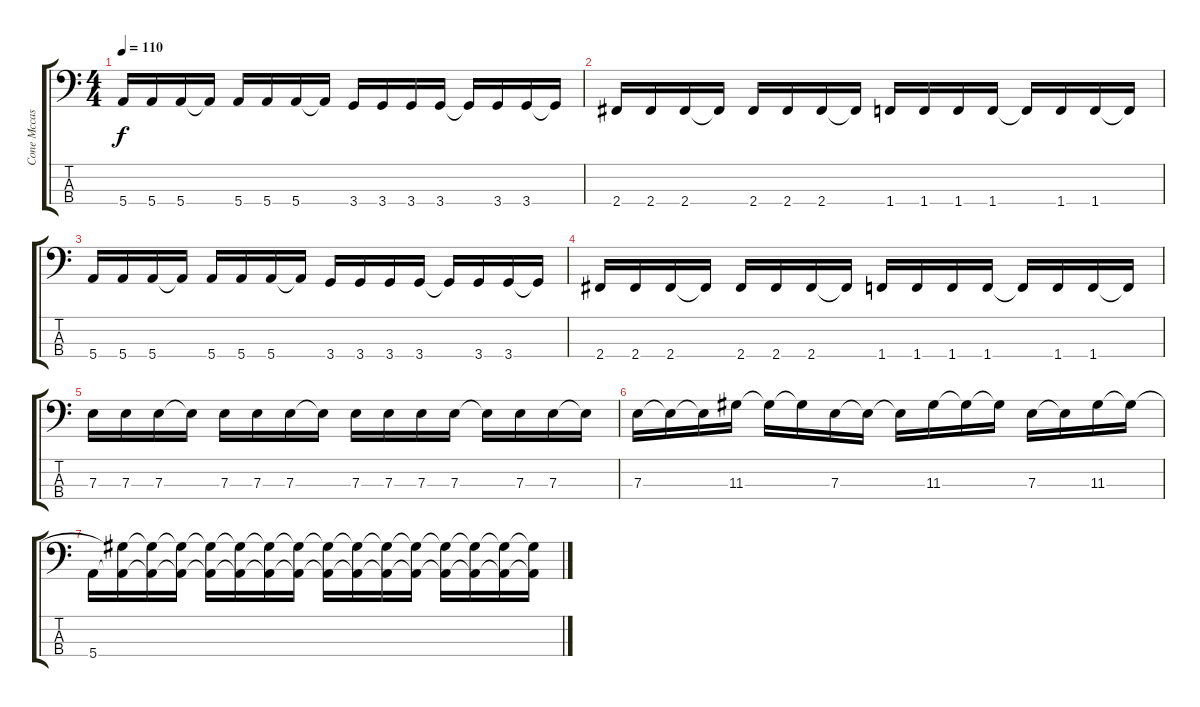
\track ("Cone Mccaslin" "Cone Mccas") {instrument electricbasspick}
\staff {score tabs}
\tuning (G2 D2 A1 E1) {hide}
\ts (4 4)
\tempo 110
\clef f4
\ks c
5.4.16{dy f} 5.4.16 5.4.16 5.4{t}.16 5.4.16 5.4.16 5.4.16 5.4{t}.16 3.4.16 3.4.16 3.4.16 3.4.16 3.4{t}.16 3.4.16 3.4.16 3.4{t}.16 |
2.4.16 2.4.16 2.4.16 2.4{t}.16 2.4.16 2.4.16 2.4.16 2.4{t}.16 1.4.16 1.4.16 1.4.16 1.4.16 1.4{t}.16 1.4.16 1.4.16 1.4{t}.16 |
5.4.16 5.4.16 5.4.16 5.4{t}.16 5.4.16 5.4.16 5.4.16 5.4{t}.16 3.4.16 3.4.16 3.4.16 3.4.16 3.4{t}.16 3.4.16 3.4.16 3.4{t}.16 |
2.4.16 2.4.16 2.4.16 2.4{t}.16 2.4.16 2.4.16 2.4.16 2.4{t}.16 1.4.16 1.4.16 1.4.16 1.4.16 1.4{t}.16 1.4.16 1.4.16 1.4{t}.16 |
7.3.16 7.3.16 7.3.16 7.3{t}.16 7.3.16 7.3.16 7.3.16 7.3{t}.16 7.3.16 7.3.16 7.3.16 7.3.16 7.3{t}.16 7.3.16 7.3.16 7.3{t}.16 |
7.3.16 7.3{t}.16 7.3{t}.16 11.3.16 11.3{t}.16 11.3{t}.16 7.3.16 7.3{t}.16 7.3{t}.16 11.3.16 11.3{t}.16 11.3{t}.16 7.3.16 7.3{t}.16 11.3.16 11.3{t}.16 |
5.4.16 (11.3{t} 5.4{t}).16 (11.3{t} 5.4{t}).16 (11.3{t} 5.4{t}).16 (11.3{t} 5.4{t}).16 (11.3{t} 5.4{t}).16 (11.3{t} 5.4{t}).16 (11.3{t} 5.4{t}).16 (11.3{t} 5.4{t}).16 (11.3{t} 5.4{t}).16 (11.3{t} 5.4{t}).16 (11.3{t} 5.4{t}).16 (11.3{t} 5.4{t}).16 (11.3{t} 5.4{t}).16 (11.3{t} 5.4{t}).16 (11.3{t} 5.4{t}).16
